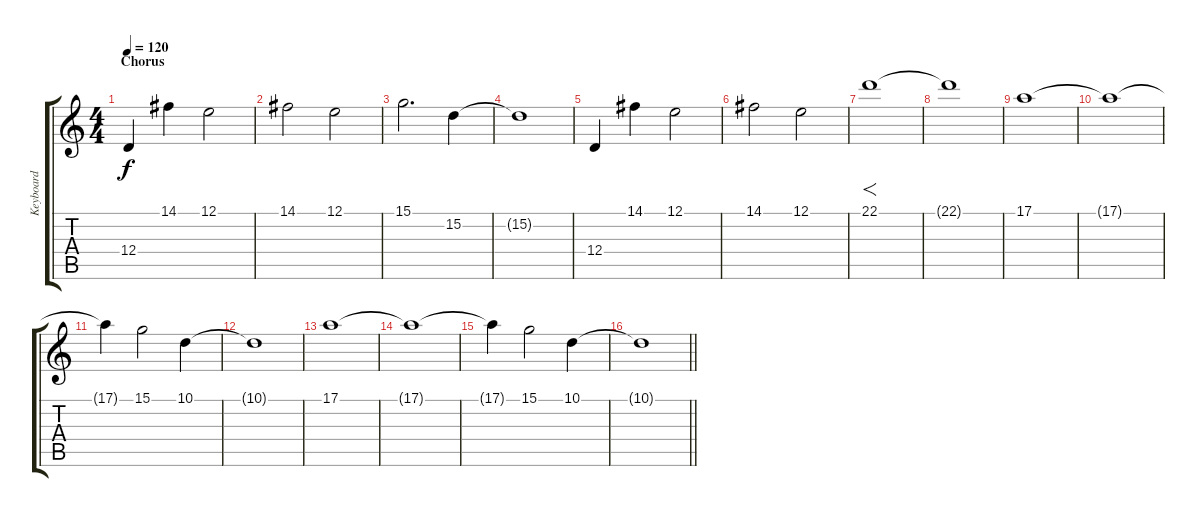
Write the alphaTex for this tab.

\track ("Keyboard" "Keyboard") {instrument synthstrings2}
\staff {score tabs}
\tuning (E4 B3 G3 D3 A2 E2) {hide}
\ts (4 4)
\section ("" "Chorus")
\tempo 120
\clef g2
\ks c
12.4.4{dy f} 14.1.4 12.1.2 |
14.1.2 12.1.2 |
15.1.2{d} 15.2.4 |
15.2{t}.1 |
12.4.4 14.1.4 12.1.2 |
14.1.2 12.1.2 |
22.1.1{f volume 7} |
22.1{t}.1 |
17.1.1 |
17.1{t}.1 |
17.1{t}.4 15.1.2 10.1.4 |
10.1{t}.1 |
17.1.1 |
17.1{t}.1 |
17.1{t}.4 15.1.2 10.1.4 |
\barLineRight lightlight
10.1{t}.1
